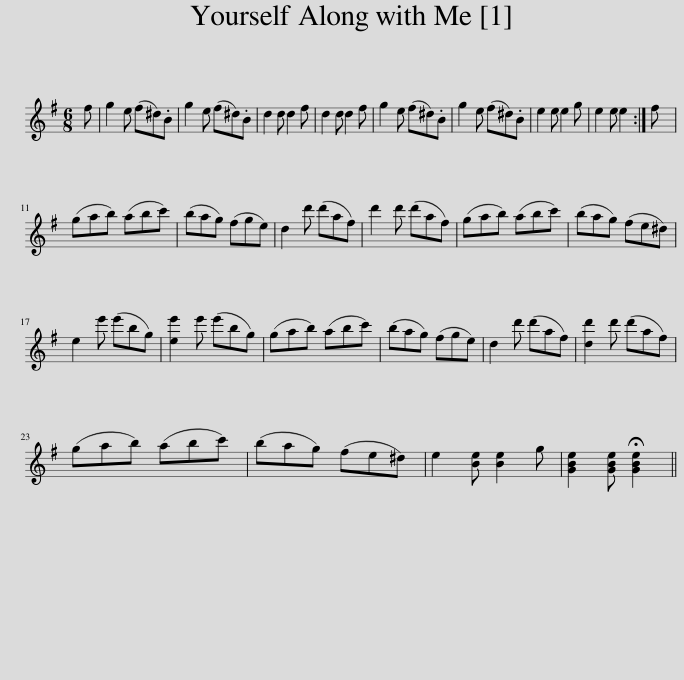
X:1
L:1/8
M:6/8
I:linebreak $
K:Emin
V:1 treble
V:1
 f | g2 e (f^d).B | g2 e (f^d).B | d2 d d2 f | d2 d d2 f | %5
 g2 e (f^d).B | g2 e (f^d).B | e2 e e2 g | e2 e e2 :| f |$ %10
 (gab) (abc') | (bag) (fge) | d2 d' (d'af) | d'2 d' (d'af) | (gab) (abc') | %15
 (bag) (fe^d) |$ e2 e' (e'bg) | [ee']2 e' (e'bg) | (gab) (abc') | (bag) (fge) | %20
 d2 d' (d'af) | [dd']2 d' (d'af) |$ (gab) (abc') | (bag) (fe^d) | e2 [Be] [Be]2 g | %25
 [GBe]2 [GBe] !fermata![GBe]2 || %26
